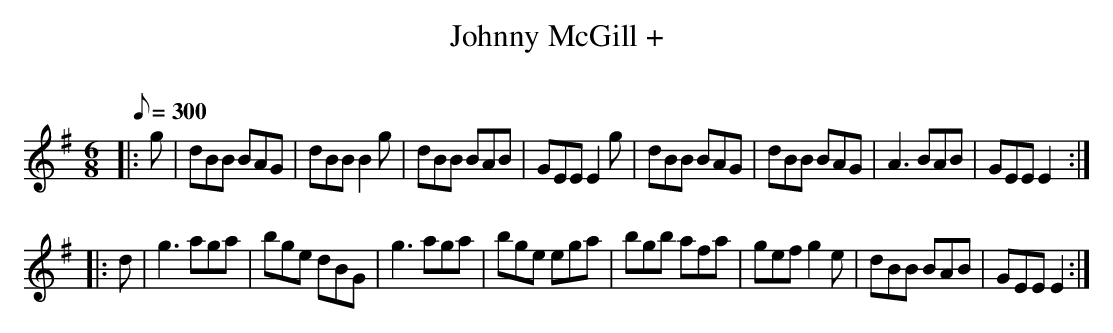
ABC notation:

X:1
T:Johnny McGill +
C:
M:6/8
L:1/8
Q:1/8=300
K:G
|: g|dBB BAG|dBB B2g|dBB BAB|GEE E2g|dBB BAG|dBB BAG|A3 BAB|GEE E2 :|
|:d|g3 aga|bge dBG|g3 aga|bge ega|bgb afa|gef g2e|dBB BAB|GEE E2 :|
